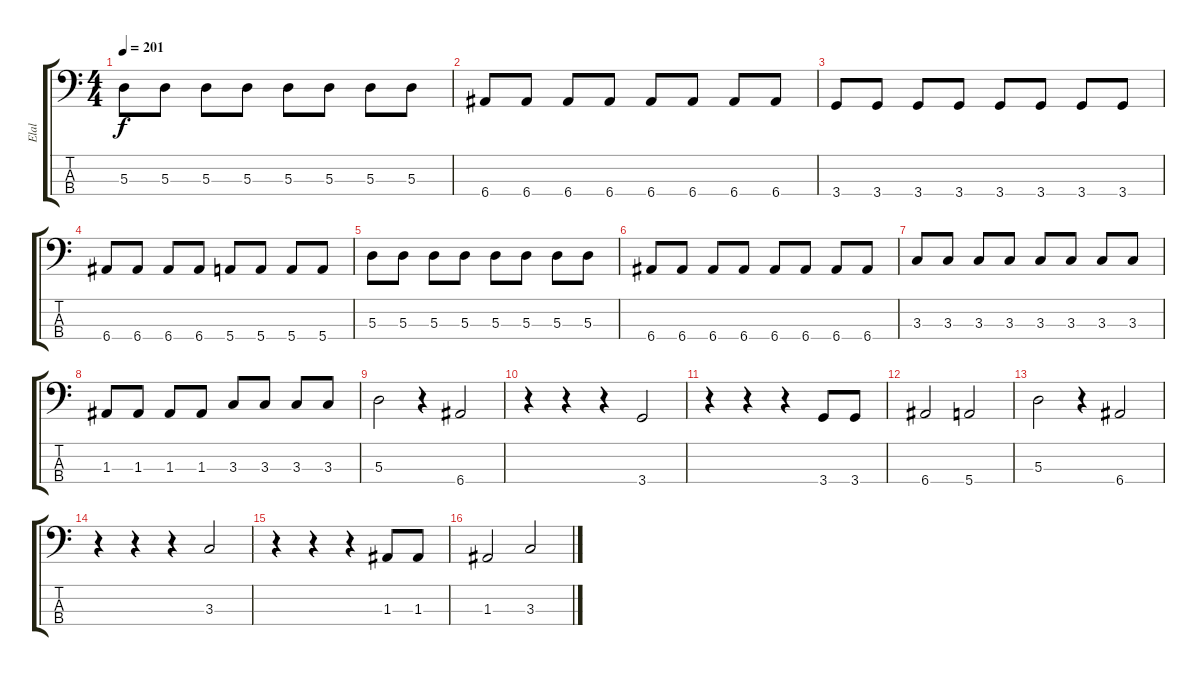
\track ("Elal" "Elal") {instrument electricbasspick}
\staff {score tabs}
\tuning (G2 D2 A1 E1) {hide}
\ts (4 4)
\tempo 201
\clef f4
\ks c
5.3.8{dy f} 5.3.8 5.3.8 5.3.8 5.3.8 5.3.8 5.3.8 5.3.8 |
6.4.8 6.4.8 6.4.8 6.4.8 6.4.8 6.4.8 6.4.8 6.4.8 |
3.4.8 3.4.8 3.4.8 3.4.8 3.4.8 3.4.8 3.4.8 3.4.8 |
6.4.8 6.4.8 6.4.8 6.4.8 5.4.8 5.4.8 5.4.8 5.4.8 |
5.3.8 5.3.8 5.3.8 5.3.8 5.3.8 5.3.8 5.3.8 5.3.8 |
6.4.8 6.4.8 6.4.8 6.4.8 6.4.8 6.4.8 6.4.8 6.4.8 |
3.3.8 3.3.8 3.3.8 3.3.8 3.3.8 3.3.8 3.3.8 3.3.8 |
1.3.8 1.3.8 1.3.8 1.3.8 3.3.8 3.3.8 3.3.8 3.3.8 |
5.3.2 r.4 6.4.2 |
r.4 r.4 r.4 3.4.2 |
r.4 r.4 r.4 3.4.8 3.4.8 |
6.4.2 5.4.2 |
5.3.2 r.4 6.4.2 |
r.4 r.4 r.4 3.3.2 |
r.4 r.4 r.4 1.3.8 1.3.8 |
1.3.2 3.3.2
